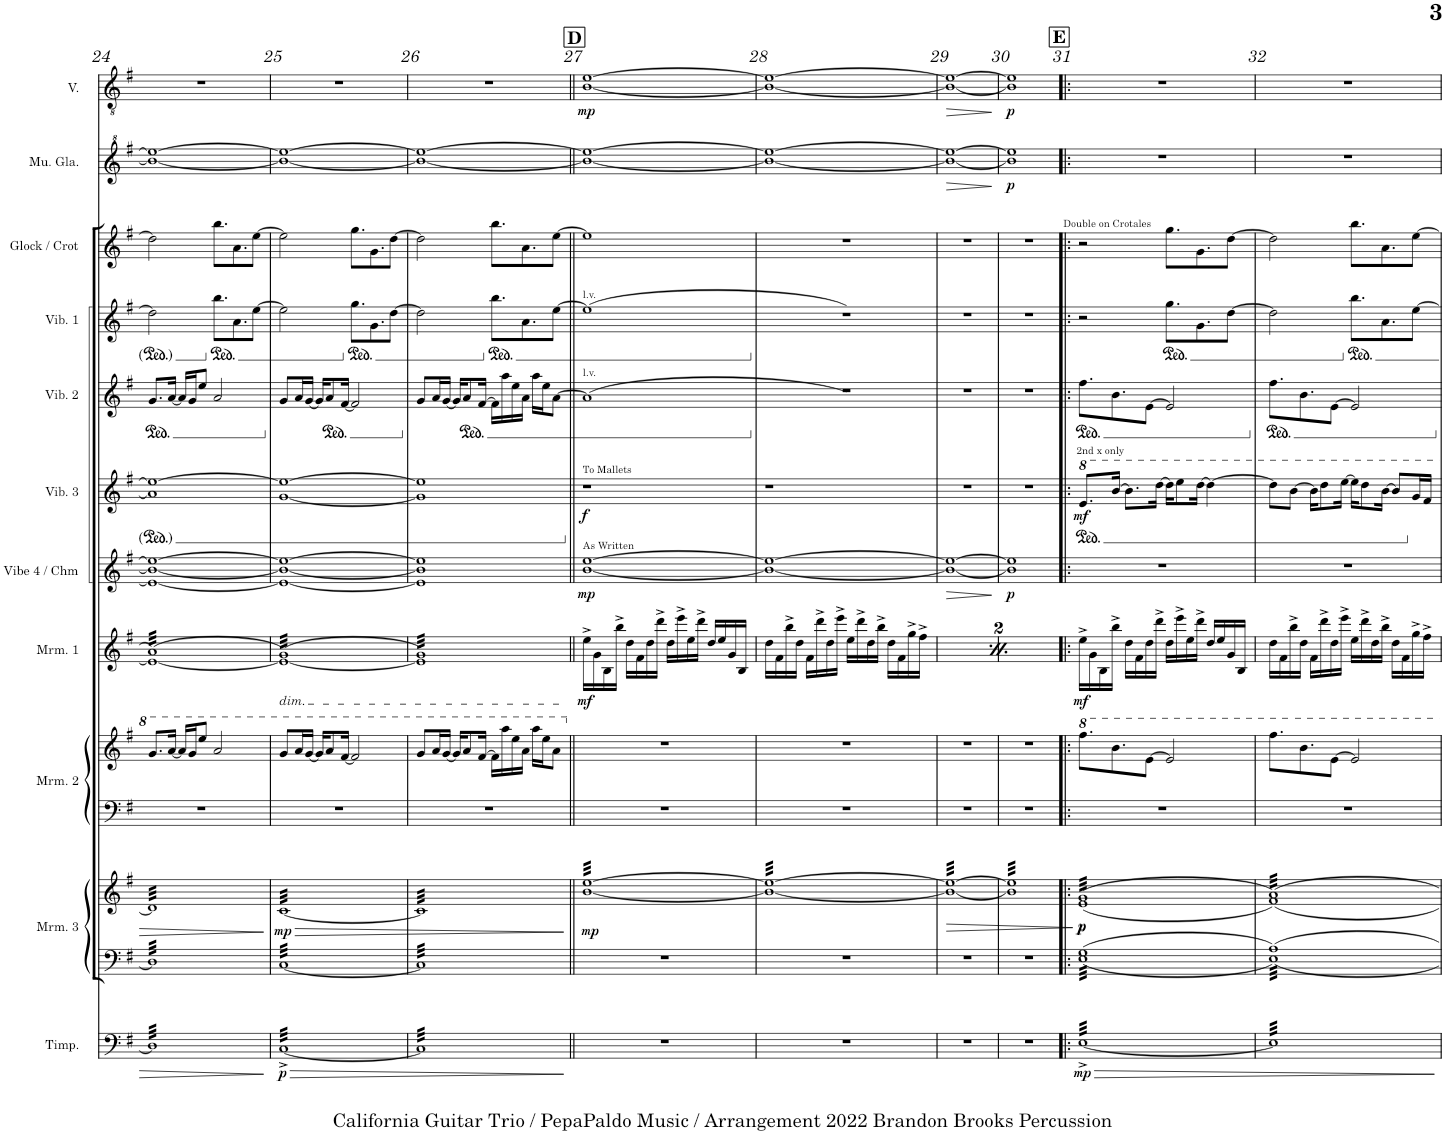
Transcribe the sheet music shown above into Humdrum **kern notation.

**kern	**dynam	**kern	**kern	**dynam	**kern	**kern	**kern	**dynam	**kern	**dynam	**kern	**dynam	**kern	**kern	**kern	**kern	**dynam	**kern	**dynam
*part11	*part11	*part10	*part10	*part10	*part9	*part9	*part8	*part8	*part7	*part7	*part6	*part6	*part5	*part4	*part3	*part2	*part2	*part1	*part1
*staff13	*staff13	*staff12	*staff11	*staff11/12	*staff10	*staff9	*staff8	*staff8	*staff7	*staff7	*staff6	*staff6	*staff5	*staff4	*staff3	*staff2	*staff2	*staff1	*staff1
*I"Timpani	*	*I"Marimba 3	*	*	*I"Marimba 2	*	*I"Marimba 1	*	*I"Vibraphone 4 /  Chimes	*	*I"Vibraphone 3	*	*I"Vibraphone 2	*I"Vibraphone 1	*I"Glock / Crot	*I"Musical Glasses	*	*I"Voice	*
*I'Timp.	*	*I'Mrm. 3	*	*	*I'Mrm. 2	*	*I'Mrm. 1	*	*I'Vibe 4 / Chm	*	*I'Vib. 3	*	*I'Vib. 2	*I'Vib. 1	*I'Glock / Crot	*I'Mu. Gla.	*	*I'V.	*
!!LO:PB:g=z
*clefF4	*	*clefF4	*clefG2	*	*clefF4	*clefG2	*clefG2	*	*clefG2	*	*clefG2	*	*clefG2	*clefG2	*clefG2	*clefG^2	*	*clefGv2	*
*	*	*	*	*	*	*	*	*	*	*	*	*	*	*	*Trd-14c-24	*	*	*	*
*k[f#]	*	*k[f#]	*k[f#]	*	*k[f#]	*k[f#]	*k[f#]	*	*k[f#]	*	*k[f#]	*	*k[f#]	*k[f#]	*k[f#]	*k[f#]	*	*k[f#]	*
*M4/4	*	*M4/4	*M4/4	*	*M4/4	*M4/4	*M4/4	*	*M4/4	*	*M4/4	*	*M4/4	*M4/4	*M4/4	*M4/4	*	*M4/4	*
=24	=24	=24	=24	=24	=24	=24	=24	=24	=24	=24	=24	=24	=24	=24	=24	=24	=24	=24	=24
*tremolo	*	*	*	*	*	*	*	*	*	*	*	*	*	*	*	*	*	*	*
*	*	*tremolo	*	*	*	*	*	*	*	*	*	*	*	*	*	*	*	*	*
*	*	*	*tremolo	*	*	*	*	*	*	*	*	*	*	*	*	*	*	*	*
*	*	*	*	*	*	*	*tremolo	*	*	*	*	*	*	*	*	*	*	*	*
32D]LLL	.	32D]LLL	32d]LLL	.	1r	8.gg/L	(>32e 32aLLL	.	1e_ 1b_ 1ee_	.	1a] 1ee_	.	8.g/L	2dd\]	2dd\]	1bb_ 1eee_	.	1r	.
32D	.	32D	32d	.	.	.	(>32e 32a	.	.	.	.	.	.	.	.	.	.	.	.
32D	.	32D	32d	.	.	.	(>32e 32a	.	.	.	.	.	.	.	.	.	.	.	.
32D	.	32D	32d	.	.	.	(>32e 32a	.	.	.	.	.	.	.	.	.	.	.	.
32D	.	32D	32d	.	.	.	(>32e 32a	.	.	.	.	.	.	.	.	.	.	.	.
32D	.	32D	32d	.	.	.	(>32e 32a	.	.	.	.	.	.	.	.	.	.	.	.
32D	.	32D	32d	.	.	[16aa/Jk	(>32e 32a	.	.	.	.	.	[16a/Jk	.	.	.	.	.	.
32D	.	32D	32d	.	.	.	(>32e 32a	.	.	.	.	.	.	.	.	.	.	.	.
32D	.	32D	32d	.	.	16aa/LL]	(>32e 32a	.	.	.	.	.	16a/LL]	.	.	.	.	.	.
32D	.	32D	32d	.	.	.	(>32e 32a	.	.	.	.	.	.	.	.	.	.	.	.
32D	.	32D	32d	.	.	16gg/J	(>32e 32a	.	.	.	.	.	16g/J	.	.	.	.	.	.
32D	.	32D	32d	.	.	.	(>32e 32a	.	.	.	.	.	.	.	.	.	.	.	.
32D	.	32D	32d	.	.	8eee/J	(>32e 32a	.	.	.	.	.	8ee/J	.	.	.	.	.	.
32D	.	32D	32d	.	.	.	(>32e 32a	.	.	.	.	.	.	.	.	.	.	.	.
32D	.	32D	32d	.	.	.	(>32e 32a	.	.	.	.	.	.	.	.	.	.	.	.
32D	.	32D	32d	.	.	.	(>32e 32a	.	.	.	.	.	.	.	.	.	.	.	.
*	*	*	*	*	*	*	*	*	*	*	*	*	*	*ped	*	*	*	*	*
32D	.	32D	32d	.	.	2aa/	(>32e 32a	.	.	.	.	.	2a/	8.bb\L	8.bb\L	.	.	.	.
32D	.	32D	32d	.	.	.	(>32e 32a	.	.	.	.	.	.	.	.	.	.	.	.
32D	.	32D	32d	.	.	.	(>32e 32a	.	.	.	.	.	.	.	.	.	.	.	.
32D	.	32D	32d	.	.	.	(>32e 32a	.	.	.	.	.	.	.	.	.	.	.	.
32D	.	32D	32d	.	.	.	(>32e 32a	.	.	.	.	.	.	.	.	.	.	.	.
32D	.	32D	32d	.	.	.	(>32e 32a	.	.	.	.	.	.	.	.	.	.	.	.
32D	.	32D	32d	.	.	.	(>32e 32a	.	.	.	.	.	.	8.a\	8.a\	.	.	.	.
32D	.	32D	32d	.	.	.	(>32e 32a	.	.	.	.	.	.	.	.	.	.	.	.
32D	.	32D	32d	.	.	.	(>32e 32a	.	.	.	.	.	.	.	.	.	.	.	.
32D	.	32D	32d	.	.	.	(>32e 32a	.	.	.	.	.	.	.	.	.	.	.	.
32D	.	32D	32d	.	.	.	(>32e 32a	.	.	.	.	.	.	.	.	.	.	.	.
32D	.	32D	32d	.	.	.	(>32e 32a	.	.	.	.	.	.	.	.	.	.	.	.
32D	.	32D	32d	.	.	.	(>32e 32a	.	.	.	.	.	.	[8ee\J	[8ee\J	.	.	.	.
32D	.	32D	32d	.	.	.	(>32e 32a	.	.	.	.	.	.	.	.	.	.	.	.
32D	.	32D	32d	.	.	.	(>32e 32a	.	.	.	.	.	.	.	.	.	.	.	.
32DJJJ	.	32DJJJ	32dJJJ	.	.	.	32e 32aJJJ	.	.	.	.	.	.	.	.	.	.	.	.
=25	=25	=25	=25	=25	=25	=25	=25	=25	=25	=25	=25	=25	=25	=25	=25	=25	=25	=25	=25
!	!	!	!	!	!	!	!LO:TX:b:i:t=dim.	!	!	!	!	!	!	!	!	!	!	!	!
!	!LO:HP:b	!	!	!LO:HP:b	!	!	!	!	!	!	!	!	!	!	!	!	!	!	!
!	!LO:DY:n=1:b	!	!	!LO:DY:n=1:b	!	!	!	!	!	!	!	!	!	!	!	!	!	!	!
[32C^LLL	> p	[32CLLL	[32cLLL	> mp	1r	8gg/L	(>32e 32g)LLL	.	1e_ 1b_ 1ee_	.	[1g 1ee_	.	8g/L	2ee\]	2ee\]	1bb_ 1eee_	.	1r	.
32C^	.	32C	32c	.	.	.	(>32e 32g)	.	.	.	.	.	.	.	.	.	.	.	.
32C^	.	32C	32c	.	.	.	(>32e 32g)	.	.	.	.	.	.	.	.	.	.	.	.
32C^	.	32C	32c	.	.	.	(>32e 32g)	.	.	.	.	.	.	.	.	.	.	.	.
32C^	.	32C	32c	.	.	16aa/L	(>32e 32g)	.	.	.	.	.	16a/L	.	.	.	.	.	.
32C^	.	32C	32c	.	.	.	(>32e 32g)	.	.	.	.	.	.	.	.	.	.	.	.
32C^	.	32C	32c	.	.	[16gg/JJ	(>32e 32g)	.	.	.	.	.	[16g/JJ	.	.	.	.	.	.
32C^	.	32C	32c	.	.	.	(>32e 32g)	.	.	.	.	.	.	.	.	.	.	.	.
32C^	.	32C	32c	.	.	16gg/KL]	(>32e 32g)	.	.	.	.	.	16g/KL]	.	.	.	.	.	.
32C^	.	32C	32c	.	.	.	(>32e 32g)	.	.	.	.	.	.	.	.	.	.	.	.
32C^	.	32C	32c	.	.	8aa/	(>32e 32g)	.	.	.	.	.	8a/	.	.	.	.	.	.
32C^	.	32C	32c	.	.	.	(>32e 32g)	.	.	.	.	.	.	.	.	.	.	.	.
32C^	.	32C	32c	.	.	.	(>32e 32g)	.	.	.	.	.	.	.	.	.	.	.	.
32C^	.	32C	32c	.	.	.	(>32e 32g)	.	.	.	.	.	.	.	.	.	.	.	.
32C^	.	32C	32c	.	.	[16ff#/Jk	(>32e 32g)	.	.	.	.	.	[16f#/Jk	.	.	.	.	.	.
32C^	.	32C	32c	.	.	.	(>32e 32g)	.	.	.	.	.	.	.	.	.	.	.	.
*	*	*	*	*	*	*	*	*	*	*	*	*	*	*Xped	*	*	*	*	*
*	*	*	*	*	*	*	*	*	*	*	*	*	*	*ped	*	*	*	*	*
32C^	.	32C	32c	.	.	2ff#/]	(>32e 32g)	.	.	.	.	.	2f#/]	8.gg\L	8.gg\L	.	.	.	.
32C^	.	32C	32c	.	.	.	(>32e 32g)	.	.	.	.	.	.	.	.	.	.	.	.
32C^	.	32C	32c	.	.	.	(>32e 32g)	.	.	.	.	.	.	.	.	.	.	.	.
32C^	.	32C	32c	.	.	.	(>32e 32g)	.	.	.	.	.	.	.	.	.	.	.	.
32C^	.	32C	32c	.	.	.	(>32e 32g)	.	.	.	.	.	.	.	.	.	.	.	.
32C^	.	32C	32c	.	.	.	(>32e 32g)	.	.	.	.	.	.	.	.	.	.	.	.
32C^	.	32C	32c	.	.	.	(>32e 32g)	.	.	.	.	.	.	8.g\	8.g\	.	.	.	.
32C^	.	32C	32c	.	.	.	(>32e 32g)	.	.	.	.	.	.	.	.	.	.	.	.
32C^	.	32C	32c	.	.	.	(>32e 32g)	.	.	.	.	.	.	.	.	.	.	.	.
32C^	.	32C	32c	.	.	.	(>32e 32g)	.	.	.	.	.	.	.	.	.	.	.	.
32C^	.	32C	32c	.	.	.	(>32e 32g)	.	.	.	.	.	.	.	.	.	.	.	.
32C^	.	32C	32c	.	.	.	(>32e 32g)	.	.	.	.	.	.	.	.	.	.	.	.
32C^	.	32C	32c	.	.	.	(>32e 32g)	.	.	.	.	.	.	[8dd\J	[8dd\J	.	.	.	.
32C^	.	32C	32c	.	.	.	(>32e 32g)	.	.	.	.	.	.	.	.	.	.	.	.
32C^	.	32C	32c	.	.	.	(>32e 32g)	.	.	.	.	.	.	.	.	.	.	.	.
32C^JJJ	.	32CJJJ	32cJJJ	.	.	.	32e 32g)JJJ	.	.	.	.	.	.	.	.	.	.	.	.
=26	=26	=26	=26	=26	=26	=26	=26	=26	=26	=26	=26	=26	=26	=26	=26	=26	=26	=26	=26
32C]LLL	.	32C]LLL	32c]LLL	.	1r	8gg/L	32e] 32g)LLL	.	1e] 1b] 1ee]	.	1g] 1ee]	.	8g/L	2dd\]	2dd\]	1bb_ 1eee_	.	1r	.
32C	.	32C	32c	.	.	.	32e 32g)	.	.	.	.	.	.	.	.	.	.	.	.
32C	.	32C	32c	.	.	.	32e 32g)	.	.	.	.	.	.	.	.	.	.	.	.
32C	.	32C	32c	.	.	.	32e 32g)	.	.	.	.	.	.	.	.	.	.	.	.
32C	.	32C	32c	.	.	16aa/L	32e 32g)	.	.	.	.	.	16a/L	.	.	.	.	.	.
32C	.	32C	32c	.	.	.	32e 32g)	.	.	.	.	.	.	.	.	.	.	.	.
32C	.	32C	32c	.	.	[16gg/JJ	32e 32g)	.	.	.	.	.	[16g/JJ	.	.	.	.	.	.
32C	.	32C	32c	.	.	.	32e 32g)	.	.	.	.	.	.	.	.	.	.	.	.
32C	.	32C	32c	.	.	16gg/KL]	32e 32g)	.	.	.	.	.	16g/KL]	.	.	.	.	.	.
32C	.	32C	32c	.	.	.	32e 32g)	.	.	.	.	.	.	.	.	.	.	.	.
32C	.	32C	32c	.	.	8aa/	32e 32g)	.	.	.	.	.	8a/	.	.	.	.	.	.
32C	.	32C	32c	.	.	.	32e 32g)	.	.	.	.	.	.	.	.	.	.	.	.
32C	.	32C	32c	.	.	.	32e 32g)	.	.	.	.	.	.	.	.	.	.	.	.
32C	.	32C	32c	.	.	.	32e 32g)	.	.	.	.	.	.	.	.	.	.	.	.
32C	.	32C	32c	.	.	[16ff#/Jk	32e 32g)	.	.	.	.	.	[16f#/Jk	.	.	.	.	.	.
32C	.	32C	32c	.	.	.	32e 32g)	.	.	.	.	.	.	.	.	.	.	.	.
*	*	*	*	*	*	*	*	*	*	*	*	*	*	*Xped	*	*	*	*	*
*	*	*	*	*	*	*	*	*	*	*	*	*	*	*ped	*	*	*	*	*
32C	.	32C	32c	.	.	16ff#\LL]	32e 32g)	.	.	.	.	.	16f#\LL]	8.bb\L	8.bb\L	.	.	.	.
32C	.	32C	32c	.	.	.	32e 32g)	.	.	.	.	.	.	.	.	.	.	.	.
32C	.	32C	32c	.	.	16aaa\	32e 32g)	.	.	.	.	.	16aa\	.	.	.	.	.	.
32C	.	32C	32c	.	.	.	32e 32g)	.	.	.	.	.	.	.	.	.	.	.	.
32C	.	32C	32c	.	.	16eee\	32e 32g)	.	.	.	.	.	16ee\	.	.	.	.	.	.
32C	.	32C	32c	.	.	.	32e 32g)	.	.	.	.	.	.	.	.	.	.	.	.
32C	.	32C	32c	.	.	16aa\JJ	32e 32g)	.	.	.	.	.	16a\JJ	8.a\	8.a\	.	.	.	.
32C	.	32C	32c	.	.	.	32e 32g)	.	.	.	.	.	.	.	.	.	.	.	.
32C	.	32C	32c	.	.	16aaa\LL	32e 32g)	.	.	.	.	.	16aa\LL	.	.	.	.	.	.
32C	.	32C	32c	.	.	.	32e 32g)	.	.	.	.	.	.	.	.	.	.	.	.
32C	.	32C	32c	.	.	16eee\J	32e 32g)	.	.	.	.	.	16ee\J	.	.	.	.	.	.
32C	.	32C	32c	.	.	.	32e 32g)	.	.	.	.	.	.	.	.	.	.	.	.
32C	.	32C	32c	.	.	8aa\J	32e 32g)	.	.	.	.	.	[8a\J	[8ee\J	[8ee\J	.	.	.	.
32C	.	32C	32c	.	.	.	32e 32g)	.	.	.	.	.	.	.	.	.	.	.	.
32C	.	32C	32c	.	.	.	32e 32g)	.	.	.	.	.	.	.	.	.	.	.	.
32CJJJ	.	32CJJJ	32cJJJ	.	.	.	32e 32g)JJJ	.	.	.	.	.	.	.	.	.	.	.	.
*	*	*	*	*	*	*	*Xtremolo	*	*	*	*	*	*	*	*	*	*	*	*
.	]	.	.	]	.	.	.	.	.	.	.	.	.	.	.	.	.	.	.
!!LO:REH:place=s1:a:B:cj:fs=14:t=D
=27||	=27||	=27||	=27||	=27||	=27||	=27||	=27||	=27||	=27||	=27||	=27||	=27||	=27||	=27||	=27||	=27||	=27||	=27||	=27||
!	!	!	!	!	!	!	!	!	!	!	!	!	!	!LO:TX:a:t=l.v.	!	!	!	!	!
!	!	!	!	!	!	!	!	!	!	!	!	!	!LO:TX:a:t=l.v.	!	!	!	!	!	!
!	!	!	!	!	!	!	!	!	!	!	!LO:TX:a:t=To Mallets	!	!	!	!	!	!	!	!
!	!	!	!	!	!	!	!	!	!LO:TX:a:t=As Written	!	!	!	!	!	!	!	!	!	!
!	!	!	!	!LO:DY:b	!	!	!	!LO:DY:b	!	!LO:DY:b	!	!LO:DY:b	!	!	!	!	!	!	!LO:DY:b
1r	.	1r	[32b [32eeLLL	mp	1r	1r	16ee^\LL	mf	[1b [1ee	mp	1r	f	(>1a]	(1ee]	1ee]	1bb_ 1eee_	.	[1B [1e	mp
.	.	.	32b 32ee	.	.	.	.	.	.	.	.	.	.	.	.	.	.	.	.
.	.	.	32b 32ee	.	.	.	16g\	.	.	.	.	.	.	.	.	.	.	.	.
.	.	.	32b 32ee	.	.	.	.	.	.	.	.	.	.	.	.	.	.	.	.
.	.	.	32b 32ee	.	.	.	16B\	.	.	.	.	.	.	.	.	.	.	.	.
.	.	.	32b 32ee	.	.	.	.	.	.	.	.	.	.	.	.	.	.	.	.
.	.	.	32b 32ee	.	.	.	16bb^\JJ	.	.	.	.	.	.	.	.	.	.	.	.
.	.	.	32b 32ee	.	.	.	.	.	.	.	.	.	.	.	.	.	.	.	.
.	.	.	32b 32ee	.	.	.	16dd\LL	.	.	.	.	.	.	.	.	.	.	.	.
.	.	.	32b 32ee	.	.	.	.	.	.	.	.	.	.	.	.	.	.	.	.
.	.	.	32b 32ee	.	.	.	16f#\	.	.	.	.	.	.	.	.	.	.	.	.
.	.	.	32b 32ee	.	.	.	.	.	.	.	.	.	.	.	.	.	.	.	.
.	.	.	32b 32ee	.	.	.	16dd\	.	.	.	.	.	.	.	.	.	.	.	.
.	.	.	32b 32ee	.	.	.	.	.	.	.	.	.	.	.	.	.	.	.	.
.	.	.	32b 32ee	.	.	.	16ddd^\JJ	.	.	.	.	.	.	.	.	.	.	.	.
.	.	.	32b 32ee	.	.	.	.	.	.	.	.	.	.	.	.	.	.	.	.
.	.	.	32b 32ee	.	.	.	16dd\LL	.	.	.	.	.	.	.	.	.	.	.	.
.	.	.	32b 32ee	.	.	.	.	.	.	.	.	.	.	.	.	.	.	.	.
.	.	.	32b 32ee	.	.	.	16eee^\	.	.	.	.	.	.	.	.	.	.	.	.
.	.	.	32b 32ee	.	.	.	.	.	.	.	.	.	.	.	.	.	.	.	.
.	.	.	32b 32ee	.	.	.	16ee\	.	.	.	.	.	.	.	.	.	.	.	.
.	.	.	32b 32ee	.	.	.	.	.	.	.	.	.	.	.	.	.	.	.	.
.	.	.	32b 32ee	.	.	.	16ddd^\JJ	.	.	.	.	.	.	.	.	.	.	.	.
.	.	.	32b 32ee	.	.	.	.	.	.	.	.	.	.	.	.	.	.	.	.
.	.	.	32b 32ee	.	.	.	16dd/LL	.	.	.	.	.	.	.	.	.	.	.	.
.	.	.	32b 32ee	.	.	.	.	.	.	.	.	.	.	.	.	.	.	.	.
.	.	.	32b 32ee	.	.	.	16ee/	.	.	.	.	.	.	.	.	.	.	.	.
.	.	.	32b 32ee	.	.	.	.	.	.	.	.	.	.	.	.	.	.	.	.
.	.	.	32b 32ee	.	.	.	16g/	.	.	.	.	.	.	.	.	.	.	.	.
.	.	.	32b 32ee	.	.	.	.	.	.	.	.	.	.	.	.	.	.	.	.
.	.	.	32b 32ee	.	.	.	16B/JJ	.	.	.	.	.	.	.	.	.	.	.	.
.	.	.	32b 32eeJJJ	.	.	.	.	.	.	.	.	.	.	.	.	.	.	.	.
=28	=28	=28	=28	=28	=28	=28	=28	=28	=28	=28	=28	=28	=28	=28	=28	=28	=28	=28	=28
*	*	*	*	*	*	*	*	*	*	*	*	*	*	*Xped	*	*	*	*	*
1r	.	1r	32b 32eeLLL	.	1r	1r	16dd\LL	.	1b_ 1ee_	.	1r	.	1r)	1r)	1r	1bb_ 1eee_	.	1B_ 1e_	.
.	.	.	32b 32ee	.	.	.	.	.	.	.	.	.	.	.	.	.	.	.	.
.	.	.	32b 32ee	.	.	.	16f#\	.	.	.	.	.	.	.	.	.	.	.	.
.	.	.	32b 32ee	.	.	.	.	.	.	.	.	.	.	.	.	.	.	.	.
.	.	.	32b 32ee	.	.	.	16bb^\	.	.	.	.	.	.	.	.	.	.	.	.
.	.	.	32b 32ee	.	.	.	.	.	.	.	.	.	.	.	.	.	.	.	.
.	.	.	32b 32ee	.	.	.	16dd\JJ	.	.	.	.	.	.	.	.	.	.	.	.
.	.	.	32b 32ee	.	.	.	.	.	.	.	.	.	.	.	.	.	.	.	.
.	.	.	32b 32ee	.	.	.	16f#\LL	.	.	.	.	.	.	.	.	.	.	.	.
.	.	.	32b 32ee	.	.	.	.	.	.	.	.	.	.	.	.	.	.	.	.
.	.	.	32b 32ee	.	.	.	16ddd^\	.	.	.	.	.	.	.	.	.	.	.	.
.	.	.	32b 32ee	.	.	.	.	.	.	.	.	.	.	.	.	.	.	.	.
.	.	.	32b 32ee	.	.	.	16dd\	.	.	.	.	.	.	.	.	.	.	.	.
.	.	.	32b 32ee	.	.	.	.	.	.	.	.	.	.	.	.	.	.	.	.
.	.	.	32b 32ee	.	.	.	16eee^\JJ	.	.	.	.	.	.	.	.	.	.	.	.
.	.	.	32b 32ee	.	.	.	.	.	.	.	.	.	.	.	.	.	.	.	.
.	.	.	32b 32ee	.	.	.	16ee\LL	.	.	.	.	.	.	.	.	.	.	.	.
.	.	.	32b 32ee	.	.	.	.	.	.	.	.	.	.	.	.	.	.	.	.
.	.	.	32b 32ee	.	.	.	16ddd^\	.	.	.	.	.	.	.	.	.	.	.	.
.	.	.	32b 32ee	.	.	.	.	.	.	.	.	.	.	.	.	.	.	.	.
.	.	.	32b 32ee	.	.	.	16dd\	.	.	.	.	.	.	.	.	.	.	.	.
.	.	.	32b 32ee	.	.	.	.	.	.	.	.	.	.	.	.	.	.	.	.
.	.	.	32b 32ee	.	.	.	16bb^\JJ	.	.	.	.	.	.	.	.	.	.	.	.
.	.	.	32b 32ee	.	.	.	.	.	.	.	.	.	.	.	.	.	.	.	.
.	.	.	32b 32ee	.	.	.	16dd\LL	.	.	.	.	.	.	.	.	.	.	.	.
.	.	.	32b 32ee	.	.	.	.	.	.	.	.	.	.	.	.	.	.	.	.
.	.	.	32b 32ee	.	.	.	16f#\	.	.	.	.	.	.	.	.	.	.	.	.
.	.	.	32b 32ee	.	.	.	.	.	.	.	.	.	.	.	.	.	.	.	.
.	.	.	32b 32ee	.	.	.	16gg^\	.	.	.	.	.	.	.	.	.	.	.	.
.	.	.	32b 32ee	.	.	.	.	.	.	.	.	.	.	.	.	.	.	.	.
.	.	.	32b 32ee	.	.	.	16ff#^\JJ	.	.	.	.	.	.	.	.	.	.	.	.
.	.	.	32b 32eeJJJ	.	.	.	.	.	.	.	.	.	.	.	.	.	.	.	.
=29	=29	=29	=29	=29	=29	=29	=29	=29	=29	=29	=29	=29	=29	=29	=29	=29	=29	=29	=29
!	!	!	!	!LO:HP:b	!	!	!	!LO:DY:b	!	!LO:HP:b	!	!	!	!	!	!	!LO:HP:b	!	!LO:HP:b
1r	.	1r	32b 32eeLLL	>	1r	1r	16ee^\LL	mf	1b_ 1ee_	>	1r	.	1r	1r	1r	1bb_ 1eee_	>	1B_ 1e_	>
.	.	.	32b 32ee	.	.	.	.	.	.	.	.	.	.	.	.	.	.	.	.
.	.	.	32b 32ee	.	.	.	16g\	.	.	.	.	.	.	.	.	.	.	.	.
.	.	.	32b 32ee	.	.	.	.	.	.	.	.	.	.	.	.	.	.	.	.
.	.	.	32b 32ee	.	.	.	16B\	.	.	.	.	.	.	.	.	.	.	.	.
.	.	.	32b 32ee	.	.	.	.	.	.	.	.	.	.	.	.	.	.	.	.
.	.	.	32b 32ee	.	.	.	16bb^\JJ	.	.	.	.	.	.	.	.	.	.	.	.
.	.	.	32b 32ee	.	.	.	.	.	.	.	.	.	.	.	.	.	.	.	.
.	.	.	32b 32ee	.	.	.	16dd\LL	.	.	.	.	.	.	.	.	.	.	.	.
.	.	.	32b 32ee	.	.	.	.	.	.	.	.	.	.	.	.	.	.	.	.
.	.	.	32b 32ee	.	.	.	16f#\	.	.	.	.	.	.	.	.	.	.	.	.
.	.	.	32b 32ee	.	.	.	.	.	.	.	.	.	.	.	.	.	.	.	.
.	.	.	32b 32ee	.	.	.	16dd\	.	.	.	.	.	.	.	.	.	.	.	.
.	.	.	32b 32ee	.	.	.	.	.	.	.	.	.	.	.	.	.	.	.	.
.	.	.	32b 32ee	.	.	.	16ddd^\JJ	.	.	.	.	.	.	.	.	.	.	.	.
.	.	.	32b 32ee	.	.	.	.	.	.	.	.	.	.	.	.	.	.	.	.
.	.	.	32b 32ee	.	.	.	16dd\LL	.	.	.	.	.	.	.	.	.	.	.	.
.	.	.	32b 32ee	.	.	.	.	.	.	.	.	.	.	.	.	.	.	.	.
.	.	.	32b 32ee	.	.	.	16eee^\	.	.	.	.	.	.	.	.	.	.	.	.
.	.	.	32b 32ee	.	.	.	.	.	.	.	.	.	.	.	.	.	.	.	.
.	.	.	32b 32ee	.	.	.	16ee\	.	.	.	.	.	.	.	.	.	.	.	.
.	.	.	32b 32ee	.	.	.	.	.	.	.	.	.	.	.	.	.	.	.	.
.	.	.	32b 32ee	.	.	.	16ddd^\JJ	.	.	.	.	.	.	.	.	.	.	.	.
.	.	.	32b 32ee	.	.	.	.	.	.	.	.	.	.	.	.	.	.	.	.
.	.	.	32b 32ee	.	.	.	16dd/LL	.	.	.	.	.	.	.	.	.	.	.	.
.	.	.	32b 32ee	.	.	.	.	.	.	.	.	.	.	.	.	.	.	.	.
.	.	.	32b 32ee	.	.	.	16ee/	.	.	.	.	.	.	.	.	.	.	.	.
.	.	.	32b 32ee	.	.	.	.	.	.	.	.	.	.	.	.	.	.	.	.
.	.	.	32b 32ee	.	.	.	16g/	.	.	.	.	.	.	.	.	.	.	.	.
.	.	.	32b 32ee	.	.	.	.	.	.	.	.	.	.	.	.	.	.	.	.
.	.	.	32b 32ee	.	.	.	16B/JJ	.	.	.	.	.	.	.	.	.	.	.	.
.	.	.	32b 32eeJJJ	.	.	.	.	.	.	.	.	.	.	.	.	.	.	.	.
.	.	.	.	.	.	.	.	.	.	]	.	.	.	.	.	.	]	.	]
=30	=30	=30	=30	=30	=30	=30	=30	=30	=30	=30	=30	=30	=30	=30	=30	=30	=30	=30	=30
!	!	!	!	!	!	!	!	!	!	!LO:DY:b	!	!	!	!	!	!	!LO:DY:b	!	!LO:DY:b
1r	.	1r	32b] 32ee]LLL	.	1r	1r	16dd\LL	.	1b] 1ee]	p	1r	.	1r	1r	1r	1bb] 1eee]	p	1B] 1e]	p
.	.	.	32b 32ee	.	.	.	.	.	.	.	.	.	.	.	.	.	.	.	.
.	.	.	32b 32ee	.	.	.	16f#\	.	.	.	.	.	.	.	.	.	.	.	.
.	.	.	32b 32ee	.	.	.	.	.	.	.	.	.	.	.	.	.	.	.	.
.	.	.	32b 32ee	.	.	.	16bb^\	.	.	.	.	.	.	.	.	.	.	.	.
.	.	.	32b 32ee	.	.	.	.	.	.	.	.	.	.	.	.	.	.	.	.
.	.	.	32b 32ee	.	.	.	16dd\JJ	.	.	.	.	.	.	.	.	.	.	.	.
.	.	.	32b 32ee	.	.	.	.	.	.	.	.	.	.	.	.	.	.	.	.
.	.	.	32b 32ee	.	.	.	16f#\LL	.	.	.	.	.	.	.	.	.	.	.	.
.	.	.	32b 32ee	.	.	.	.	.	.	.	.	.	.	.	.	.	.	.	.
.	.	.	32b 32ee	.	.	.	16ddd^\	.	.	.	.	.	.	.	.	.	.	.	.
.	.	.	32b 32ee	.	.	.	.	.	.	.	.	.	.	.	.	.	.	.	.
.	.	.	32b 32ee	.	.	.	16dd\	.	.	.	.	.	.	.	.	.	.	.	.
.	.	.	32b 32ee	.	.	.	.	.	.	.	.	.	.	.	.	.	.	.	.
.	.	.	32b 32ee	.	.	.	16eee^\JJ	.	.	.	.	.	.	.	.	.	.	.	.
.	.	.	32b 32ee	.	.	.	.	.	.	.	.	.	.	.	.	.	.	.	.
.	.	.	32b 32ee	.	.	.	16ee\LL	.	.	.	.	.	.	.	.	.	.	.	.
.	.	.	32b 32ee	.	.	.	.	.	.	.	.	.	.	.	.	.	.	.	.
.	.	.	32b 32ee	.	.	.	16ddd^\	.	.	.	.	.	.	.	.	.	.	.	.
.	.	.	32b 32ee	.	.	.	.	.	.	.	.	.	.	.	.	.	.	.	.
.	.	.	32b 32ee	.	.	.	16dd\	.	.	.	.	.	.	.	.	.	.	.	.
.	.	.	32b 32ee	.	.	.	.	.	.	.	.	.	.	.	.	.	.	.	.
.	.	.	32b 32ee	.	.	.	16bb^\JJ	.	.	.	.	.	.	.	.	.	.	.	.
.	.	.	32b 32ee	.	.	.	.	.	.	.	.	.	.	.	.	.	.	.	.
.	.	.	32b 32ee	.	.	.	16dd\LL	.	.	.	.	.	.	.	.	.	.	.	.
.	.	.	32b 32ee	.	.	.	.	.	.	.	.	.	.	.	.	.	.	.	.
.	.	.	32b 32ee	.	.	.	16f#\	.	.	.	.	.	.	.	.	.	.	.	.
.	.	.	32b 32ee	.	.	.	.	.	.	.	.	.	.	.	.	.	.	.	.
.	.	.	32b 32ee	.	.	.	16gg^\	.	.	.	.	.	.	.	.	.	.	.	.
.	.	.	32b 32ee	.	.	.	.	.	.	.	.	.	.	.	.	.	.	.	.
.	.	.	32b 32ee	.	.	.	16ff#^\JJ	.	.	.	.	.	.	.	.	.	.	.	.
.	.	.	32b 32eeJJJ	.	.	.	.	.	.	.	.	.	.	.	.	.	.	.	.
.	.	.	.	]	.	.	.	.	.	.	.	.	.	.	.	.	.	.	.
!!LO:REH:place=s1:a:B:cj:fs=14:t=E
=31!|:	=31!|:	=31!|:	=31!|:	=31!|:	=31!|:	=31!|:	=31!|:	=31!|:	=31!|:	=31!|:	=31!|:	=31!|:	=31!|:	=31!|:	=31!|:	=31!|:	=31!|:	=31!|:	=31!|:
!	!	!	!	!	!	!	!	!	!	!	!	!	!	!	!LO:TX:a:t=Double on Crotales	!	!	!	!
!	!	!	!	!	!	!	!	!	!	!	!LO:TX:a:t=2nd x only	!	!	!	!	!	!	!	!
!	!LO:HP:b	!	!	!	!	!	!	!	!	!	!	!	!	!	!	!	!	!	!
!	!LO:DY:n=1:b	!	!	!LO:DY:b	!	!	!	!	!	!	!	!	!	!	!	!	!	!	!
!	!	!	!	!LO:DY:n=1:b	!	!	!	!LO:DY:b	!	!	!	!LO:DY:b	!	!	!	!	!	!	!
[32E^LLL	> mp	32E 32GLLL	((>32e 32gLLL	p p	1r	8.fff#\L	16ee^>\LL	mf	1r	.	8.ee/L	mf	8.ff#\L	2r	2r	1r	.	1r	.
32E^	.	32E 32G	((>32e 32g	.	.	.	.	.	.	.	.	.	.	.	.	.	.	.	.
32E^	.	32E 32G	((>32e 32g	.	.	.	16g\	.	.	.	.	.	.	.	.	.	.	.	.
32E^	.	32E 32G	((>32e 32g	.	.	.	.	.	.	.	.	.	.	.	.	.	.	.	.
32E^	.	32E 32G	((>32e 32g	.	.	.	16B\	.	.	.	.	.	.	.	.	.	.	.	.
32E^	.	32E 32G	((>32e 32g	.	.	.	.	.	.	.	.	.	.	.	.	.	.	.	.
32E^	.	32E 32G	((>32e 32g	.	.	8.bb\	16bb^>\JJ	.	.	.	[16bb/Jk	.	8.b\	.	.	.	.	.	.
32E^	.	32E 32G	((>32e 32g	.	.	.	.	.	.	.	.	.	.	.	.	.	.	.	.
32E^	.	32E 32G	((>32e 32g	.	.	.	16dd\LL	.	.	.	8.bb\L]	.	.	.	.	.	.	.	.
32E^	.	32E 32G	((>32e 32g	.	.	.	.	.	.	.	.	.	.	.	.	.	.	.	.
32E^	.	32E 32G	((>32e 32g	.	.	.	16f#\	.	.	.	.	.	.	.	.	.	.	.	.
32E^	.	32E 32G	((>32e 32g	.	.	.	.	.	.	.	.	.	.	.	.	.	.	.	.
32E^	.	32E 32G	((>32e 32g	.	.	[8ee\J	16dd\	.	.	.	.	.	[8e\J	.	.	.	.	.	.
32E^	.	32E 32G	((>32e 32g	.	.	.	.	.	.	.	.	.	.	.	.	.	.	.	.
32E^	.	32E 32G	((>32e 32g	.	.	.	16ddd^\JJ	.	.	.	[16ddd\Jk	.	.	.	.	.	.	.	.
32E^	.	32E 32G	((>32e 32g	.	.	.	.	.	.	.	.	.	.	.	.	.	.	.	.
*	*	*	*	*	*	*	*	*	*	*	*	*	*	*ped	*	*	*	*	*
32E^	.	32E 32G	((>32e 32g	.	.	2ee/]	16dd\LL	.	.	.	16ddd\KL]	.	2e/]	8.gg\L	8.gg\L	.	.	.	.
32E^	.	32E 32G	((>32e 32g	.	.	.	.	.	.	.	.	.	.	.	.	.	.	.	.
32E^	.	32E 32G	((>32e 32g	.	.	.	16eee^\	.	.	.	8eee\	.	.	.	.	.	.	.	.
32E^	.	32E 32G	((>32e 32g	.	.	.	.	.	.	.	.	.	.	.	.	.	.	.	.
32E^	.	32E 32G	((>32e 32g	.	.	.	16ee\	.	.	.	.	.	.	.	.	.	.	.	.
32E^	.	32E 32G	((>32e 32g	.	.	.	.	.	.	.	.	.	.	.	.	.	.	.	.
32E^	.	32E 32G	((>32e 32g	.	.	.	16ddd^\JJ	.	.	.	[16ddd\Jk	.	.	8.g\	8.g\	.	.	.	.
32E^	.	32E 32G	((>32e 32g	.	.	.	.	.	.	.	.	.	.	.	.	.	.	.	.
32E^	.	32E 32G	((>32e 32g	.	.	.	16dd/LL	.	.	.	4ddd\_	.	.	.	.	.	.	.	.
32E^	.	32E 32G	((>32e 32g	.	.	.	.	.	.	.	.	.	.	.	.	.	.	.	.
32E^	.	32E 32G	((>32e 32g	.	.	.	16ee/	.	.	.	.	.	.	.	.	.	.	.	.
32E^	.	32E 32G	((>32e 32g	.	.	.	.	.	.	.	.	.	.	.	.	.	.	.	.
32E^	.	32E 32G	((>32e 32g	.	.	.	16g/	.	.	.	.	.	.	[8dd\J	[8dd\J	.	.	.	.
32E^	.	32E 32G	((>32e 32g	.	.	.	.	.	.	.	.	.	.	.	.	.	.	.	.
32E^	.	32E 32G	((>32e 32g	.	.	.	16B/JJ	.	.	.	.	.	.	.	.	.	.	.	.
32E^JJJ	.	32E 32GJJJ	32e 32gJJJ	.	.	.	.	.	.	.	.	.	.	.	.	.	.	.	.
=32	=32	=32	=32	=32	=32	=32	=32	=32	=32	=32	=32	=32	=32	=32	=32	=32	=32	=32	=32
32E]LLL	.	32E 32ALLL	32f# 32a))LLL	.	1r	8.fff#\L	16dd\LL	.	1r	.	8ddd\L]	.	8.ff#\L	2dd\]	2dd\]	1r	.	1r	.
32E	.	32E 32A	32f# 32a))	.	.	.	.	.	.	.	.	.	.	.	.	.	.	.	.
32E	.	32E 32A	32f# 32a))	.	.	.	16f#\	.	.	.	.	.	.	.	.	.	.	.	.
32E	.	32E 32A	32f# 32a))	.	.	.	.	.	.	.	.	.	.	.	.	.	.	.	.
32E	.	32E 32A	32f# 32a))	.	.	.	16bb^\	.	.	.	[8bb\J	.	.	.	.	.	.	.	.
32E	.	32E 32A	32f# 32a))	.	.	.	.	.	.	.	.	.	.	.	.	.	.	.	.
32E	.	32E 32A	32f# 32a))	.	.	8.bb\	16dd\JJ	.	.	.	.	.	8.b\	.	.	.	.	.	.
32E	.	32E 32A	32f# 32a))	.	.	.	.	.	.	.	.	.	.	.	.	.	.	.	.
32E	.	32E 32A	32f# 32a))	.	.	.	16f#\LL	.	.	.	16bb\KL]	.	.	.	.	.	.	.	.
32E	.	32E 32A	32f# 32a))	.	.	.	.	.	.	.	.	.	.	.	.	.	.	.	.
32E	.	32E 32A	32f# 32a))	.	.	.	16ddd^\	.	.	.	8ddd\	.	.	.	.	.	.	.	.
32E	.	32E 32A	32f# 32a))	.	.	.	.	.	.	.	.	.	.	.	.	.	.	.	.
32E	.	32E 32A	32f# 32a))	.	.	[8ee\J	16dd\	.	.	.	.	.	[8e\J	.	.	.	.	.	.
32E	.	32E 32A	32f# 32a))	.	.	.	.	.	.	.	.	.	.	.	.	.	.	.	.
32E	.	32E 32A	32f# 32a))	.	.	.	16eee^\JJ	.	.	.	[16eee\Jk	.	.	.	.	.	.	.	.
32E	.	32E 32A	32f# 32a))	.	.	.	.	.	.	.	.	.	.	.	.	.	.	.	.
*	*	*	*	*	*	*	*	*	*	*	*	*	*	*Xped	*	*	*	*	*
32E	.	32E 32A	32f# 32a))	.	.	2ee/]	16ee\LL	.	.	.	16eee\KL]	.	2e/]	8.bb\L	8.bb\L	.	.	.	.
32E	.	32E 32A	32f# 32a))	.	.	.	.	.	.	.	.	.	.	.	.	.	.	.	.
32E	.	32E 32A	32f# 32a))	.	.	.	16ddd^\	.	.	.	8ddd\	.	.	.	.	.	.	.	.
32E	.	32E 32A	32f# 32a))	.	.	.	.	.	.	.	.	.	.	.	.	.	.	.	.
32E	.	32E 32A	32f# 32a))	.	.	.	16dd\	.	.	.	.	.	.	.	.	.	.	.	.
32E	.	32E 32A	32f# 32a))	.	.	.	.	.	.	.	.	.	.	.	.	.	.	.	.
32E	.	32E 32A	32f# 32a))	.	.	.	16bb^\JJ	.	.	.	[16bb\Jk	.	.	8.a\	8.a\	.	.	.	.
32E	.	32E 32A	32f# 32a))	.	.	.	.	.	.	.	.	.	.	.	.	.	.	.	.
32E	.	32E 32A	32f# 32a))	.	.	.	16dd\LL	.	.	.	8bb/L]	.	.	.	.	.	.	.	.
32E	.	32E 32A	32f# 32a))	.	.	.	.	.	.	.	.	.	.	.	.	.	.	.	.
32E	.	32E 32A	32f# 32a))	.	.	.	16f#\	.	.	.	.	.	.	.	.	.	.	.	.
32E	.	32E 32A	32f# 32a))	.	.	.	.	.	.	.	.	.	.	.	.	.	.	.	.
32E	.	32E 32A	32f# 32a))	.	.	.	16gg^\	.	.	.	16gg/L	.	.	[8ee\J	[8ee\J	.	.	.	.
32E	.	32E 32A	32f# 32a))	.	.	.	.	.	.	.	.	.	.	.	.	.	.	.	.
32E	.	32E 32A	32f# 32a))	.	.	.	16ff#^\JJ	.	.	.	16ff#/JJ	.	.	.	.	.	.	.	.
32EJJJ	.	32E 32AJJJ	32f# 32a))JJJ	.	.	.	.	.	.	.	.	.	.	.	.	.	.	.	.
*	*	*	*Xtremolo	*	*	*	*	*	*	*	*	*	*	*	*	*	*	*	*
*	*	*Xtremolo	*	*	*	*	*	*	*	*	*	*	*	*	*	*	*	*	*
*Xtremolo	*	*	*	*	*	*	*	*	*	*	*	*	*	*	*	*	*	*	*
.	]	.	.	.	.	.	.	.	.	.	.	.	.	.	.	.	.	.	.
=	=	=	=	=	=	=	=	=	=	=	=	=	=	=	=	=	=	=	=
*-	*-	*-	*-	*-	*-	*-	*-	*-	*-	*-	*-	*-	*-	*-	*-	*-	*-	*-	*-
